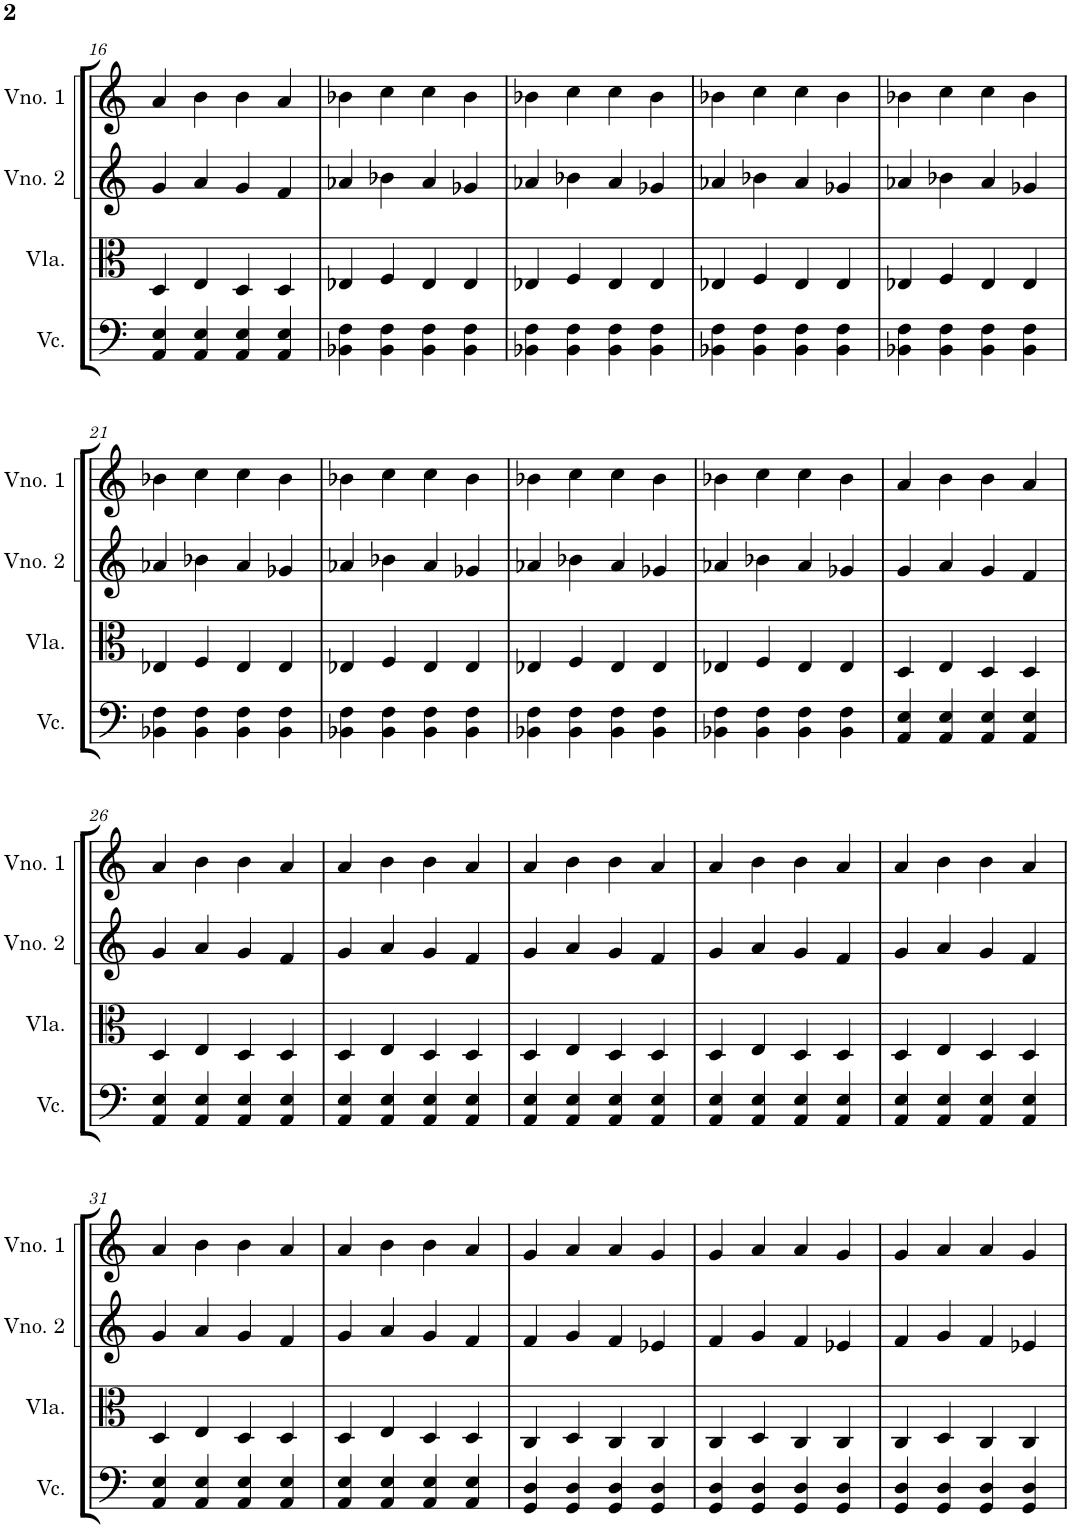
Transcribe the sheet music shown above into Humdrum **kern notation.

**kern	**kern	**kern	**kern
*part4	*part3	*part2	*part1
*staff4	*staff3	*staff2	*staff1
*I"Violoncelo	*I"Viola	*I"Violino 2	*I"Violino 1
*I'Vc.	*I'Vla.	*I'Vno. 2	*I'Vno. 1
!!LO:PB:g=z
*clefF4	*clefC3	*clefG2	*clefG2
*k[]	*k[]	*k[]	*k[]
*M4/4	*M4/4	*M4/4	*M4/4
=16	=16	=16	=16
4AA/ 4E/	4D/	4g/	4a/
4AA/ 4E/	4E/	4a/	4b\
4AA/ 4E/	4D/	4g/	4b\
4AA/ 4E/	4D/	4f/	4a/
=17	=17	=17	=17
4BB-X\ 4F\	4E-X/	4a-X/	4b-X\
4BB-\ 4F\	4F/	4b-X\	4cc\
4BB-\ 4F\	4E-/	4a-/	4cc\
4BB-\ 4F\	4E-/	4g-X/	4b-\
=18	=18	=18	=18
4BB-X\ 4F\	4E-X/	4a-X/	4b-X\
4BB-\ 4F\	4F/	4b-X\	4cc\
4BB-\ 4F\	4E-/	4a-/	4cc\
4BB-\ 4F\	4E-/	4g-X/	4b-\
=19	=19	=19	=19
4BB-X\ 4F\	4E-X/	4a-X/	4b-X\
4BB-\ 4F\	4F/	4b-X\	4cc\
4BB-\ 4F\	4E-/	4a-/	4cc\
4BB-\ 4F\	4E-/	4g-X/	4b-\
=20	=20	=20	=20
4BB-X\ 4F\	4E-X/	4a-X/	4b-X\
4BB-\ 4F\	4F/	4b-X\	4cc\
4BB-\ 4F\	4E-/	4a-/	4cc\
4BB-\ 4F\	4E-/	4g-X/	4b-\
!!LO:LB:g=z
=21	=21	=21	=21
4BB-X\ 4F\	4E-X/	4a-X/	4b-X\
4BB-\ 4F\	4F/	4b-X\	4cc\
4BB-\ 4F\	4E-/	4a-/	4cc\
4BB-\ 4F\	4E-/	4g-X/	4b-\
=22	=22	=22	=22
4BB-X\ 4F\	4E-X/	4a-X/	4b-X\
4BB-\ 4F\	4F/	4b-X\	4cc\
4BB-\ 4F\	4E-/	4a-/	4cc\
4BB-\ 4F\	4E-/	4g-X/	4b-\
=23	=23	=23	=23
4BB-X\ 4F\	4E-X/	4a-X/	4b-X\
4BB-\ 4F\	4F/	4b-X\	4cc\
4BB-\ 4F\	4E-/	4a-/	4cc\
4BB-\ 4F\	4E-/	4g-X/	4b-\
=24	=24	=24	=24
4BB-X\ 4F\	4E-X/	4a-X/	4b-X\
4BB-\ 4F\	4F/	4b-X\	4cc\
4BB-\ 4F\	4E-/	4a-/	4cc\
4BB-\ 4F\	4E-/	4g-X/	4b-\
=25	=25	=25	=25
4AA/ 4E/	4D/	4g/	4a/
4AA/ 4E/	4E/	4a/	4b\
4AA/ 4E/	4D/	4g/	4b\
4AA/ 4E/	4D/	4f/	4a/
!!LO:LB:g=z
=26	=26	=26	=26
4AA/ 4E/	4D/	4g/	4a/
4AA/ 4E/	4E/	4a/	4b\
4AA/ 4E/	4D/	4g/	4b\
4AA/ 4E/	4D/	4f/	4a/
=27	=27	=27	=27
4AA/ 4E/	4D/	4g/	4a/
4AA/ 4E/	4E/	4a/	4b\
4AA/ 4E/	4D/	4g/	4b\
4AA/ 4E/	4D/	4f/	4a/
=28	=28	=28	=28
4AA/ 4E/	4D/	4g/	4a/
4AA/ 4E/	4E/	4a/	4b\
4AA/ 4E/	4D/	4g/	4b\
4AA/ 4E/	4D/	4f/	4a/
=29	=29	=29	=29
4AA/ 4E/	4D/	4g/	4a/
4AA/ 4E/	4E/	4a/	4b\
4AA/ 4E/	4D/	4g/	4b\
4AA/ 4E/	4D/	4f/	4a/
=30	=30	=30	=30
4AA/ 4E/	4D/	4g/	4a/
4AA/ 4E/	4E/	4a/	4b\
4AA/ 4E/	4D/	4g/	4b\
4AA/ 4E/	4D/	4f/	4a/
!!LO:LB:g=z
=31	=31	=31	=31
4AA/ 4E/	4D/	4g/	4a/
4AA/ 4E/	4E/	4a/	4b\
4AA/ 4E/	4D/	4g/	4b\
4AA/ 4E/	4D/	4f/	4a/
=32	=32	=32	=32
4AA/ 4E/	4D/	4g/	4a/
4AA/ 4E/	4E/	4a/	4b\
4AA/ 4E/	4D/	4g/	4b\
4AA/ 4E/	4D/	4f/	4a/
=33	=33	=33	=33
4GG/ 4D/	4C/	4f/	4g/
4GG/ 4D/	4D/	4g/	4a/
4GG/ 4D/	4C/	4f/	4a/
4GG/ 4D/	4C/	4e-X/	4g/
=34	=34	=34	=34
4GG/ 4D/	4C/	4f/	4g/
4GG/ 4D/	4D/	4g/	4a/
4GG/ 4D/	4C/	4f/	4a/
4GG/ 4D/	4C/	4e-X/	4g/
=35	=35	=35	=35
4GG/ 4D/	4C/	4f/	4g/
4GG/ 4D/	4D/	4g/	4a/
4GG/ 4D/	4C/	4f/	4a/
4GG/ 4D/	4C/	4e-X/	4g/
=	=	=	=
*-	*-	*-	*-
